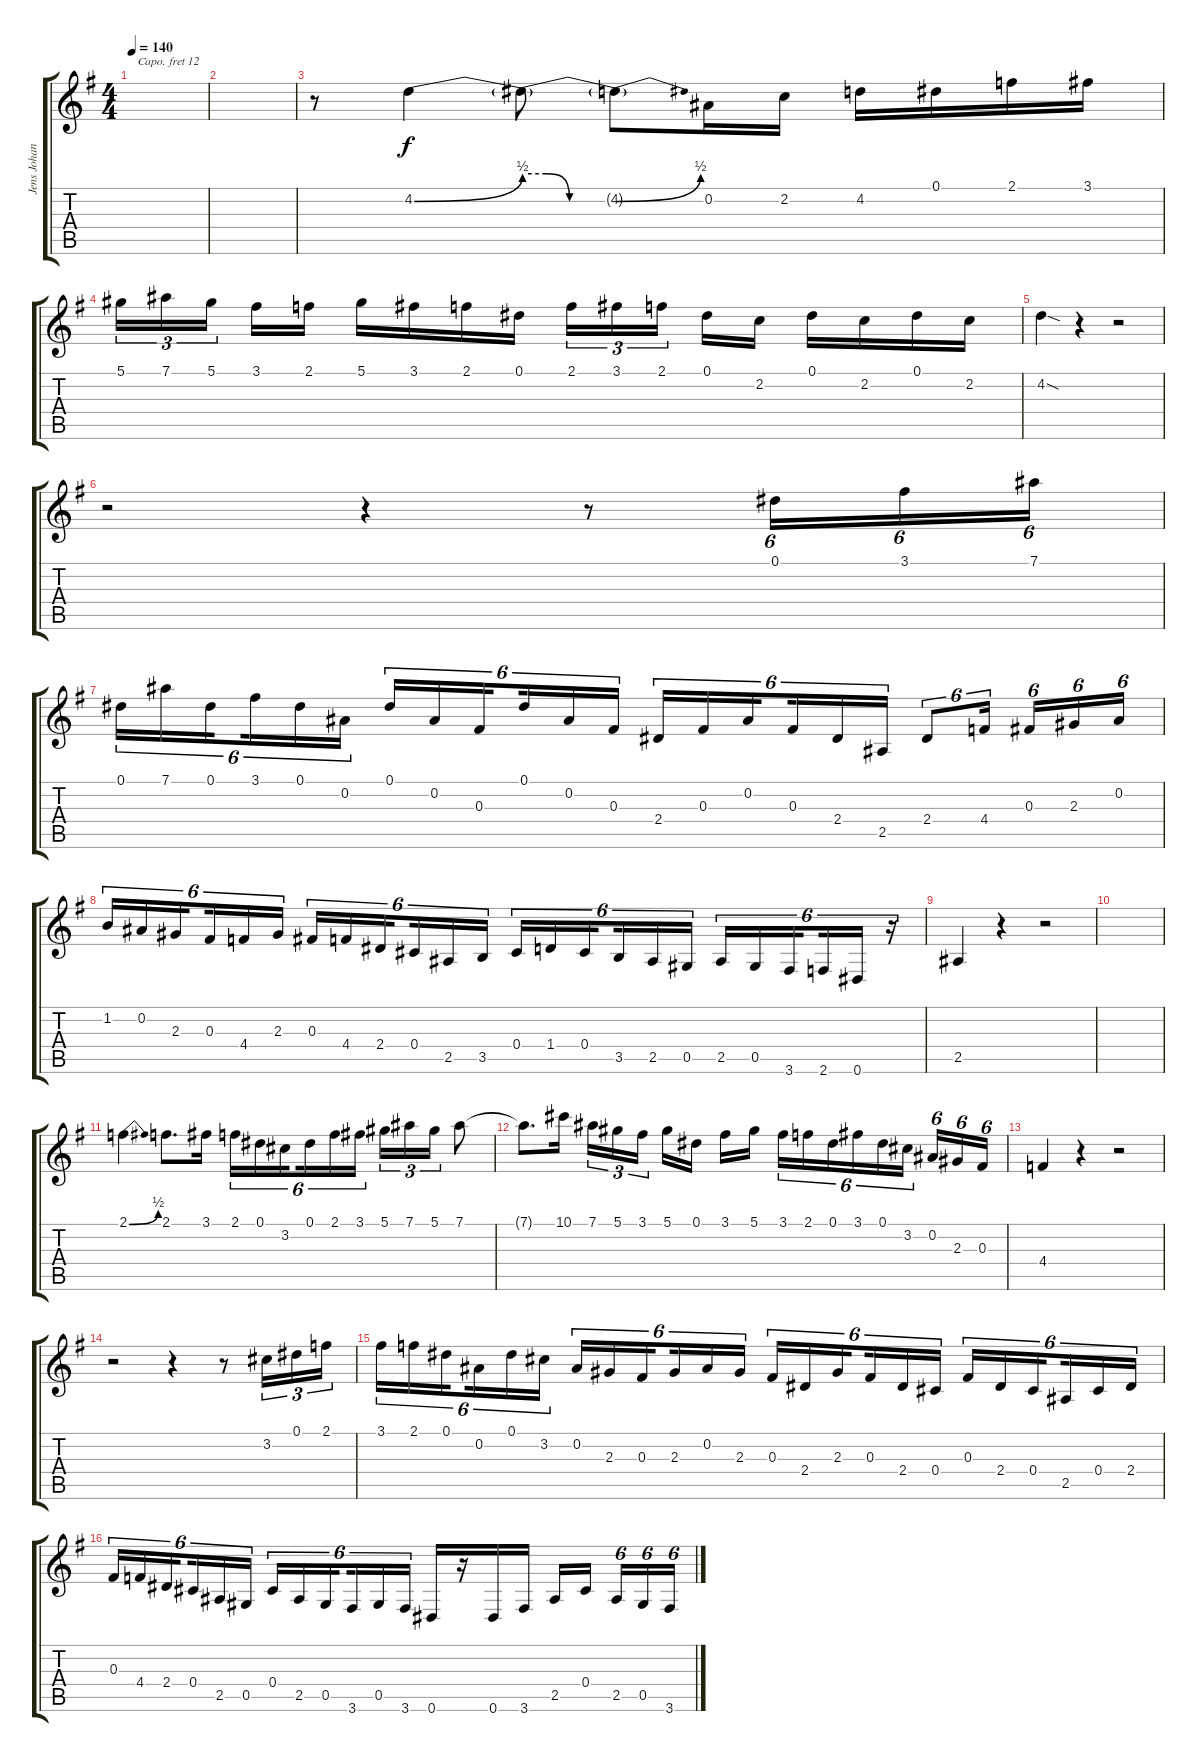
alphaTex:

\track ("Jens Johansson I" "Jens Johan") {instrument harpsichord}
\staff {score tabs}
\capo 12
\tuning (Eb4 Bb3 Gb3 Db3 Ab2 Eb2) {hide}
\ts (4 4)
\tempo 140
\clef g2
\ks g
|
|
r.8{instrument lead1square} 4.2{be (bend 0 0 60 2)}.4 4.2{be (custom 0 2 15 2 30 0 60 0) t}.8 4.2{be (bend 0 0 60 2) t}.8 0.2.16 2.2.16 4.2.16 0.1.16 2.1.16 3.1.16 |
5.1.16{tu (3 2)} 7.1.16{tu (3 2)} 5.1.16{tu (3 2) beam splitsecondary} 3.1.16 2.1.16 5.1.16 3.1.16 2.1.16 0.1.16 2.1.16{tu (3 2)} 3.1.16{tu (3 2)} 2.1.16{tu (3 2) beam splitsecondary} 0.1.16 2.2.16 0.1.16 2.2.16 0.1.16 2.2.16 |
4.2{sod}.4 r.4 r.2 |
r.2 r.4 r.8 0.1.16{tu (6 4)} 3.1.16{tu (6 4)} 7.1.16{tu (6 4)} |
0.1.16{tu (6 4)} 7.1.16{tu (6 4)} 0.1.16{tu (6 4) beam splitsecondary} 3.1.16{tu (6 4)} 0.1.16{tu (6 4)} 0.2.16{tu (6 4)} 0.1.16{tu (6 4)} 0.2.16{tu (6 4)} 0.3.16{tu (6 4) beam splitsecondary} 0.1.16{tu (6 4)} 0.2.16{tu (6 4)} 0.3.16{tu (6 4)} 2.4.16{tu (6 4)} 0.3.16{tu (6 4)} 0.2.16{tu (6 4) beam splitsecondary} 0.3.16{tu (6 4)} 2.4.16{tu (6 4)} 2.5.16{tu (6 4)} 2.4.8{tu (6 4)} 4.4.16{tu (6 4) beam splitsecondary} 0.3.16{tu (6 4)} 2.3.16{tu (6 4)} 0.2.16{tu (6 4)} |
1.2.16{tu (6 4)} 0.2.16{tu (6 4)} 2.3.16{tu (6 4) beam splitsecondary} 0.3.16{tu (6 4)} 4.4.16{tu (6 4)} 2.3.16{tu (6 4)} 0.3.16{tu (6 4)} 4.4.16{tu (6 4)} 2.4.16{tu (6 4) beam splitsecondary} 0.4.16{tu (6 4)} 2.5.16{tu (6 4)} 3.5.16{tu (6 4)} 0.4.16{tu (6 4)} 1.4.16{tu (6 4)} 0.4.16{tu (6 4) beam splitsecondary} 3.5.16{tu (6 4)} 2.5.16{tu (6 4)} 0.5.16{tu (6 4)} 2.5.16{tu (6 4)} 0.5.16{tu (6 4)} 3.6.16{tu (6 4) beam splitsecondary} 2.6.16{tu (6 4)} 0.6.16{tu (6 4)} r.16{tu (6 4)} |
2.5.4 r.4 r.2 |
|
2.1{be (bend 0 0 60 2)}.4 2.1.8{d} 3.1.16 2.1.16{tu (6 4)} 0.1.16{tu (6 4)} 3.2.16{tu (6 4) beam splitsecondary} 0.1.16{tu (6 4)} 2.1.16{tu (6 4)} 3.1.16{tu (6 4)} 5.1.16{tu (3 2)} 7.1.16{tu (3 2)} 5.1.16{tu (3 2)} 7.1.8 |
7.1{t}.8{d} 10.1.16 7.1.16{tu (3 2)} 5.1.16{tu (3 2)} 3.1.16{tu (3 2) beam splitsecondary} 5.1.16 0.1.16 3.1.16 5.1.16{beam splitsecondary} 3.1.16{tu (6 4)} 2.1.16{tu (6 4)} 0.1.16{tu (6 4)} 3.1.16{tu (6 4)} 0.1.16{tu (6 4)} 3.2.16{tu (6 4) beam splitsecondary} 0.2.16{tu (6 4)} 2.3.16{tu (6 4)} 0.3.16{tu (6 4)} |
4.4.4 r.4 r.2 |
r.2 r.4 r.8 3.2.16{tu (3 2)} 0.1.16{tu (3 2)} 2.1.16{tu (3 2)} |
3.1.16{tu (6 4)} 2.1.16{tu (6 4)} 0.1.16{tu (6 4) beam splitsecondary} 0.2.16{tu (6 4)} 0.1.16{tu (6 4)} 3.2.16{tu (6 4)} 0.2.16{tu (6 4)} 2.3.16{tu (6 4)} 0.3.16{tu (6 4) beam splitsecondary} 2.3.16{tu (6 4)} 0.2.16{tu (6 4)} 2.3.16{tu (6 4)} 0.3.16{tu (6 4)} 2.4.16{tu (6 4)} 2.3.16{tu (6 4) beam splitsecondary} 0.3.16{tu (6 4)} 2.4.16{tu (6 4)} 0.4.16{tu (6 4)} 0.3.16{tu (6 4)} 2.4.16{tu (6 4)} 0.4.16{tu (6 4) beam splitsecondary} 2.5.16{tu (6 4)} 0.4.16{tu (6 4)} 2.4.16{tu (6 4)} |
0.3.16{tu (6 4)} 4.4.16{tu (6 4)} 2.4.16{tu (6 4) beam splitsecondary} 0.4.16{tu (6 4)} 2.5.16{tu (6 4)} 0.5.16{tu (6 4)} 0.4.16{tu (6 4)} 2.5.16{tu (6 4)} 0.5.16{tu (6 4) beam splitsecondary} 3.6.16{tu (6 4)} 0.5.16{tu (6 4)} 3.6.16{tu (6 4)} 0.6.16 r.16 0.6.16 3.6.16 2.5.16 0.4.16{beam splitsecondary} 2.5.16{tu (6 4)} 0.5.16{tu (6 4)} 3.6.16{tu (6 4)}
